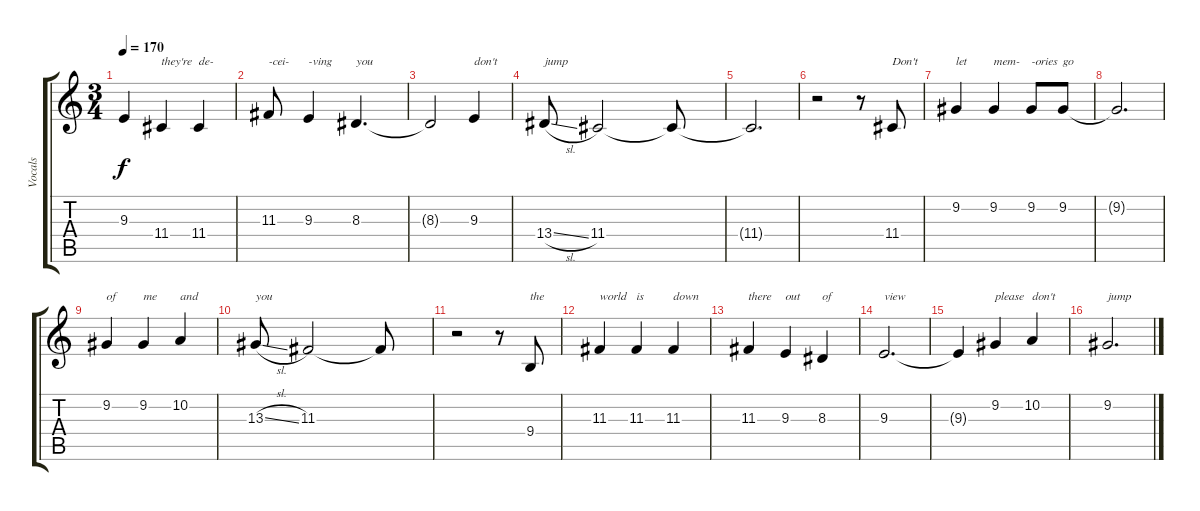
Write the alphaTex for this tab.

\track ("Vocals" "Vocals") {instrument oboe}
\staff {score tabs}
\tuning (E4 B3 G3 D3 A2 E2) {hide}
\ts (3 4)
\tempo 170
\clef g2
\ks c
9.3{t}.4{dy f} 11.4.4{txt "they're"} 11.4.4{txt "de-"} |
11.3.8{txt "-cei-"} 9.3.4{txt "-ving"} 8.3.4{d txt "you"} |
8.3{t}.2 9.3.4{txt "don't"} |
13.4{sl}.8{txt "jump"} 11.4.2 11.4{t}.8 |
11.4{t}.2{d} |
r.2 r.8 11.4.8{txt "Don't"} |
9.2.4{txt "let"} 9.2.4{txt "mem-"} 9.2.8{txt "-ories"} 9.2.8{txt "go"} |
9.2{t}.2{d} |
9.2.4{txt "of"} 9.2.4{txt "me"} 10.2.4{txt "and"} |
13.3{sl}.8{txt "you"} 11.3.2 11.3{t}.8 |
r.2 r.8 9.4.8{txt "the"} |
11.3.4{txt "world"} 11.3.4{txt "is"} 11.3.4{txt "down"} |
11.3.4{txt "there"} 9.3.4{txt "out"} 8.3.4{txt "of"} |
9.3.2{d txt "view"} |
9.3{t}.4 9.2.4{txt "please"} 10.2.4{txt "don't"} |
9.2.2{d txt "jump"}
